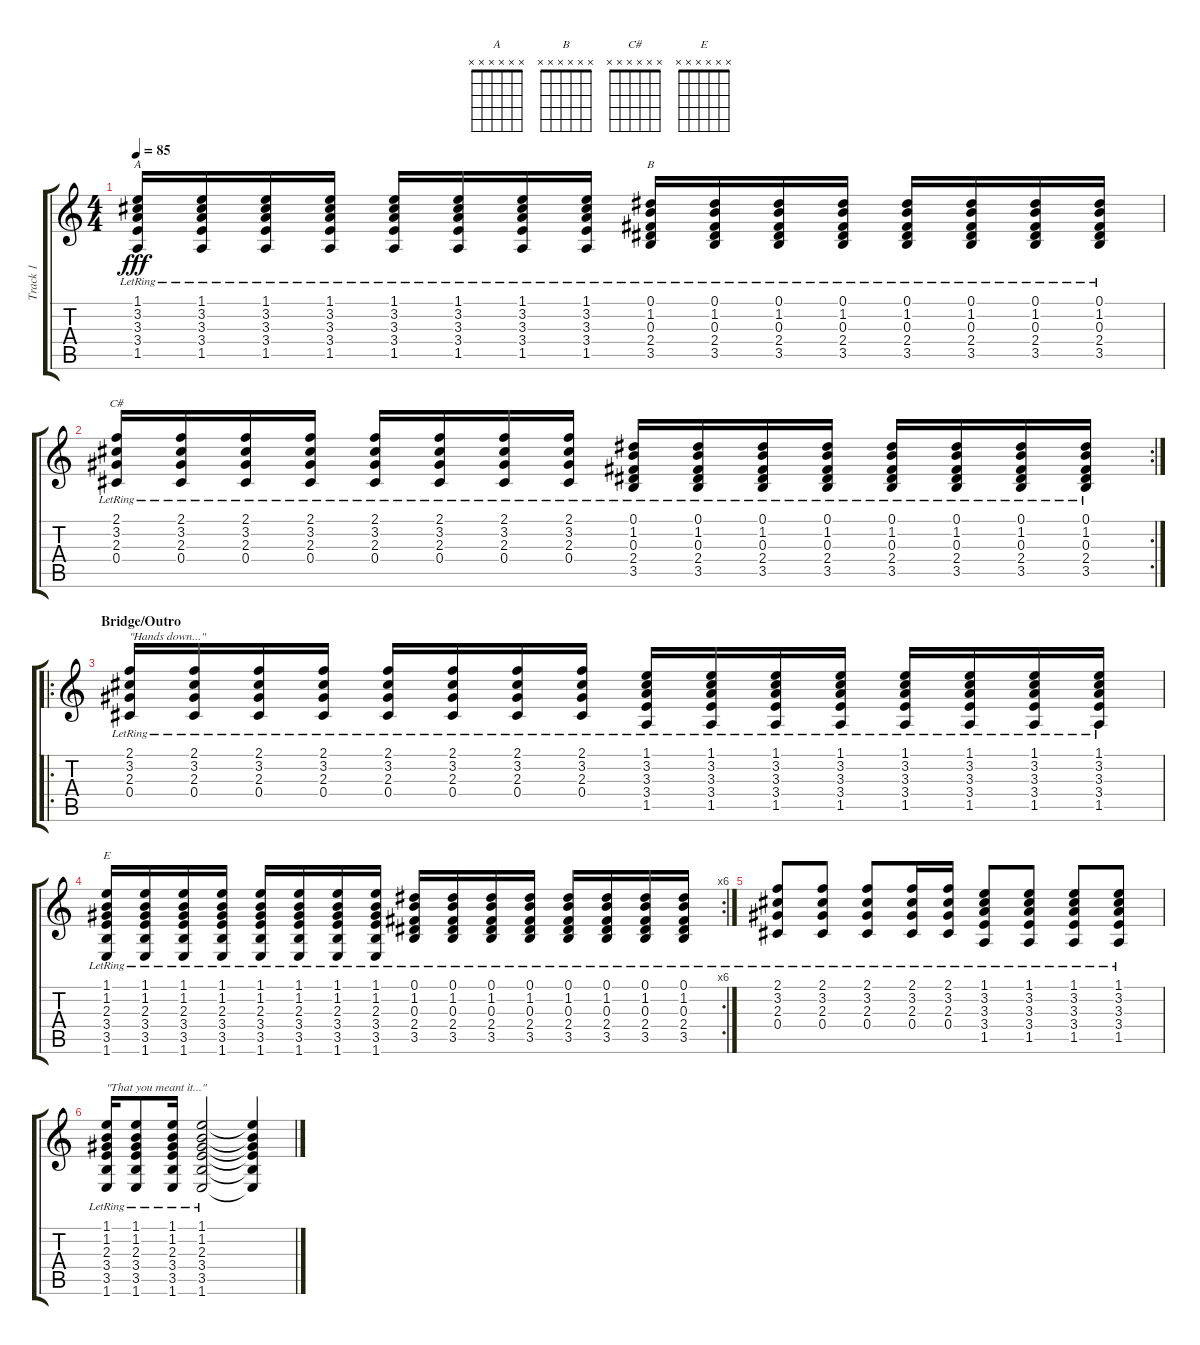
\track ("Track 1" "Track 1") {instrument electricguitarclean}
\staff {score tabs}
\tuning (Eb4 Bb3 Gb3 Db3 Ab2 Eb2) {hide}
\chord ("A" x x x x x x) {firstfret 0}
\chord ("B" x x x x x x) {firstfret 0}
\chord ("C#" x x x x x x) {firstfret 0}
\chord ("E" x x x x x x) {firstfret 0}
\ts (4 4)
\tempo 85
\clef g2
\ks c
(1.1{lr} 3.2{lr} 3.3{lr} 3.4{lr} 1.5{lr}).16{ch "A" dy fff} (1.1{lr} 3.2{lr} 3.3{lr} 3.4{lr} 1.5{lr}).16 (1.1{lr} 3.2{lr} 3.3{lr} 3.4{lr} 1.5{lr}).16 (1.1{lr} 3.2{lr} 3.3{lr} 3.4{lr} 1.5{lr}).16 (1.1{lr} 3.2{lr} 3.3{lr} 3.4{lr} 1.5{lr}).16 (1.1{lr} 3.2{lr} 3.3{lr} 3.4{lr} 1.5{lr}).16 (1.1{lr} 3.2{lr} 3.3{lr} 3.4{lr} 1.5{lr}).16 (1.1{lr} 3.2{lr} 3.3{lr} 3.4{lr} 1.5{lr}).16 (0.1{lr} 1.2{lr} 0.3{lr} 2.4{lr} 3.5{lr}).16{ch "B"} (0.1{lr} 1.2{lr} 0.3{lr} 2.4{lr} 3.5{lr}).16 (0.1{lr} 1.2{lr} 0.3{lr} 2.4{lr} 3.5{lr}).16 (0.1{lr} 1.2{lr} 0.3{lr} 2.4{lr} 3.5{lr}).16 (0.1{lr} 1.2{lr} 0.3{lr} 2.4{lr} 3.5{lr}).16 (0.1{lr} 1.2{lr} 0.3{lr} 2.4{lr} 3.5{lr}).16 (0.1{lr} 1.2{lr} 0.3{lr} 2.4{lr} 3.5{lr}).16 (0.1{lr} 1.2{lr} 0.3{lr} 2.4{lr} 3.5{lr}).16 |
\rc 2
(2.1{lr} 3.2{lr} 2.3{lr} 0.4{lr}).16{ch "C#"} (2.1{lr} 3.2{lr} 2.3{lr} 0.4{lr}).16 (2.1{lr} 3.2{lr} 2.3{lr} 0.4{lr}).16 (2.1{lr} 3.2{lr} 2.3{lr} 0.4{lr}).16 (2.1{lr} 3.2{lr} 2.3{lr} 0.4{lr}).16 (2.1{lr} 3.2{lr} 2.3{lr} 0.4{lr}).16 (2.1{lr} 3.2{lr} 2.3{lr} 0.4{lr}).16 (2.1{lr} 3.2{lr} 2.3{lr} 0.4{lr}).16 (0.1{lr} 1.2{lr} 0.3{lr} 2.4{lr} 3.5{lr}).16 (0.1{lr} 1.2{lr} 0.3{lr} 2.4{lr} 3.5{lr}).16 (0.1{lr} 1.2{lr} 0.3{lr} 2.4{lr} 3.5{lr}).16 (0.1{lr} 1.2{lr} 0.3{lr} 2.4{lr} 3.5{lr}).16 (0.1{lr} 1.2{lr} 0.3{lr} 2.4{lr} 3.5{lr}).16 (0.1{lr} 1.2{lr} 0.3{lr} 2.4{lr} 3.5{lr}).16 (0.1{lr} 1.2{lr} 0.3{lr} 2.4{lr} 3.5{lr}).16 (0.1{lr} 1.2{lr} 0.3{lr} 2.4{lr} 3.5{lr}).16 |
\ro
\section ("" "Bridge/Outro")
(2.1{lr} 3.2{lr} 2.3{lr} 0.4{lr}).16{txt "\"Hands down...\""} (2.1{lr} 3.2{lr} 2.3{lr} 0.4{lr}).16 (2.1{lr} 3.2{lr} 2.3{lr} 0.4{lr}).16 (2.1{lr} 3.2{lr} 2.3{lr} 0.4{lr}).16 (2.1{lr} 3.2{lr} 2.3{lr} 0.4{lr}).16 (2.1{lr} 3.2{lr} 2.3{lr} 0.4{lr}).16 (2.1{lr} 3.2{lr} 2.3{lr} 0.4{lr}).16 (2.1{lr} 3.2{lr} 2.3{lr} 0.4{lr}).16 (1.1{lr} 3.2{lr} 3.3{lr} 3.4{lr} 1.5{lr}).16 (1.1{lr} 3.2{lr} 3.3{lr} 3.4{lr} 1.5{lr}).16 (1.1{lr} 3.2{lr} 3.3{lr} 3.4{lr} 1.5{lr}).16 (1.1{lr} 3.2{lr} 3.3{lr} 3.4{lr} 1.5{lr}).16 (1.1{lr} 3.2{lr} 3.3{lr} 3.4{lr} 1.5{lr}).16 (1.1{lr} 3.2{lr} 3.3{lr} 3.4{lr} 1.5{lr}).16 (1.1{lr} 3.2{lr} 3.3{lr} 3.4{lr} 1.5{lr}).16 (1.1{lr} 3.2{lr} 3.3{lr} 3.4{lr} 1.5{lr}).16 |
\rc 6
(1.1{lr} 1.2{lr} 2.3{lr} 3.4{lr} 3.5{lr} 1.6{lr}).16{ch "E"} (1.1{lr} 1.2{lr} 2.3{lr} 3.4{lr} 3.5{lr} 1.6{lr}).16 (1.1{lr} 1.2{lr} 2.3{lr} 3.4{lr} 3.5{lr} 1.6{lr}).16 (1.1{lr} 1.2{lr} 2.3{lr} 3.4{lr} 3.5{lr} 1.6{lr}).16 (1.1{lr} 1.2{lr} 2.3{lr} 3.4{lr} 3.5{lr} 1.6{lr}).16 (1.1{lr} 1.2{lr} 2.3{lr} 3.4{lr} 3.5{lr} 1.6{lr}).16 (1.1{lr} 1.2{lr} 2.3{lr} 3.4{lr} 3.5{lr} 1.6{lr}).16 (1.1{lr} 1.2{lr} 2.3{lr} 3.4{lr} 3.5{lr} 1.6{lr}).16 (0.1{lr} 1.2{lr} 0.3{lr} 2.4{lr} 3.5{lr}).16 (0.1{lr} 1.2{lr} 0.3{lr} 2.4{lr} 3.5{lr}).16 (0.1{lr} 1.2{lr} 0.3{lr} 2.4{lr} 3.5{lr}).16 (0.1{lr} 1.2{lr} 0.3{lr} 2.4{lr} 3.5{lr}).16 (0.1{lr} 1.2{lr} 0.3{lr} 2.4{lr} 3.5{lr}).16 (0.1{lr} 1.2{lr} 0.3{lr} 2.4{lr} 3.5{lr}).16 (0.1{lr} 1.2{lr} 0.3{lr} 2.4{lr} 3.5{lr}).16 (0.1{lr} 1.2{lr} 0.3{lr} 2.4{lr} 3.5{lr}).16 |
(2.1{lr} 3.2{lr} 2.3{lr} 0.4{lr}).8 (2.1{lr} 3.2{lr} 2.3{lr} 0.4{lr}).8 (2.1{lr} 3.2{lr} 2.3{lr} 0.4{lr}).8 (2.1{lr} 3.2{lr} 2.3{lr} 0.4{lr}).16 (2.1{lr} 3.2{lr} 2.3{lr} 0.4{lr}).16 (1.1{lr} 3.2{lr} 3.3{lr} 3.4{lr} 1.5{lr}).8 (1.1{lr} 3.2{lr} 3.3{lr} 3.4{lr} 1.5{lr}).8 (1.1{lr} 3.2{lr} 3.3{lr} 3.4{lr} 1.5{lr}).8 (1.1{lr} 3.2{lr} 3.3{lr} 3.4{lr} 1.5{lr}).8 |
(1.1{lr} 1.2{lr} 2.3{lr} 3.4{lr} 3.5{lr} 1.6{lr}).16{txt "\"That you meant it...\""} (1.1{lr} 1.2{lr} 2.3{lr} 3.4{lr} 3.5{lr} 1.6{lr}).8 (1.1{lr} 1.2{lr} 2.3{lr} 3.4{lr} 3.5{lr} 1.6{lr}).16 (1.1{lr} 1.2{lr} 2.3{lr} 3.4{lr} 3.5{lr} 1.6{lr}).2 (1.1{t} 1.2{t} 2.3{t} 3.4{t} 3.5{t} 1.6{t}).4
